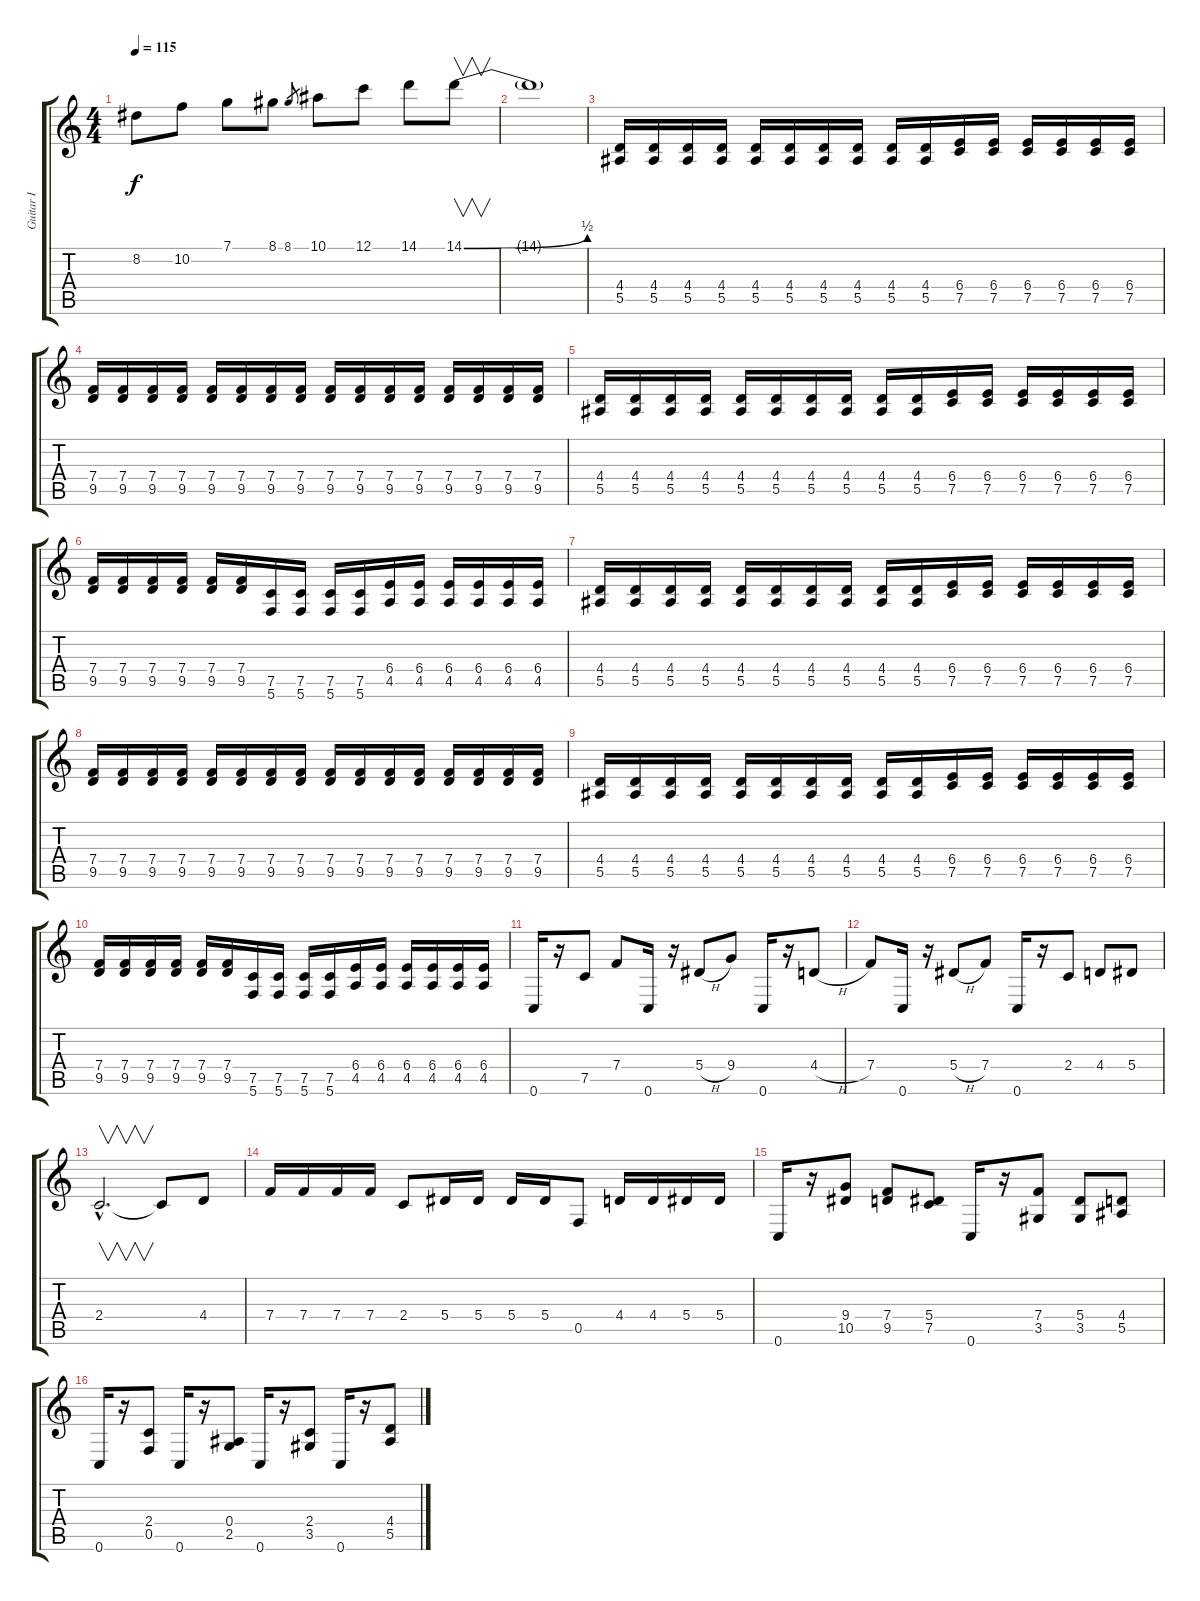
\track ("Guitar I" "Guitar I") {instrument distortionguitar}
\staff {score tabs}
\tuning (C4 G3 Eb3 Bb2 F2 C2) {hide}
\ts (4 4)
\tempo 115
\clef g2
\ks c
8.2{t}.8{dy f} 10.2.8 7.1.8 8.1.8 8.1.8{gr} 10.1.8 12.1.8 14.1.8 14.1{be (bend 0 0 60 2)}.8{v} |
14.1{t}.1 |
(4.4 5.5).16 (4.4 5.5).16 (4.4 5.5).16 (4.4 5.5).16 (4.4 5.5).16 (4.4 5.5).16 (4.4 5.5).16 (4.4 5.5).16 (4.4 5.5).16 (4.4 5.5).16 (6.4 7.5).16 (6.4 7.5).16 (6.4 7.5).16 (6.4 7.5).16 (6.4 7.5).16 (6.4 7.5).16 |
(7.4 9.5).16 (7.4 9.5).16 (7.4 9.5).16 (7.4 9.5).16 (7.4 9.5).16 (7.4 9.5).16 (7.4 9.5).16 (7.4 9.5).16 (7.4 9.5).16 (7.4 9.5).16 (7.4 9.5).16 (7.4 9.5).16 (7.4 9.5).16 (7.4 9.5).16 (7.4 9.5).16 (7.4 9.5).16 |
(4.4 5.5).16 (4.4 5.5).16 (4.4 5.5).16 (4.4 5.5).16 (4.4 5.5).16 (4.4 5.5).16 (4.4 5.5).16 (4.4 5.5).16 (4.4 5.5).16 (4.4 5.5).16 (6.4 7.5).16 (6.4 7.5).16 (6.4 7.5).16 (6.4 7.5).16 (6.4 7.5).16 (6.4 7.5).16 |
(7.4 9.5).16 (7.4 9.5).16 (7.4 9.5).16 (7.4 9.5).16 (7.4 9.5).16 (7.4 9.5).16 (7.5 5.6).16 (7.5 5.6).16 (7.5 5.6).16 (7.5 5.6).16 (6.4 4.5).16 (6.4 4.5).16 (6.4 4.5).16 (6.4 4.5).16 (6.4 4.5).16 (6.4 4.5).16 |
(4.4 5.5).16 (4.4 5.5).16 (4.4 5.5).16 (4.4 5.5).16 (4.4 5.5).16 (4.4 5.5).16 (4.4 5.5).16 (4.4 5.5).16 (4.4 5.5).16 (4.4 5.5).16 (6.4 7.5).16 (6.4 7.5).16 (6.4 7.5).16 (6.4 7.5).16 (6.4 7.5).16 (6.4 7.5).16 |
(7.4 9.5).16 (7.4 9.5).16 (7.4 9.5).16 (7.4 9.5).16 (7.4 9.5).16 (7.4 9.5).16 (7.4 9.5).16 (7.4 9.5).16 (7.4 9.5).16 (7.4 9.5).16 (7.4 9.5).16 (7.4 9.5).16 (7.4 9.5).16 (7.4 9.5).16 (7.4 9.5).16 (7.4 9.5).16 |
(4.4 5.5).16 (4.4 5.5).16 (4.4 5.5).16 (4.4 5.5).16 (4.4 5.5).16 (4.4 5.5).16 (4.4 5.5).16 (4.4 5.5).16 (4.4 5.5).16 (4.4 5.5).16 (6.4 7.5).16 (6.4 7.5).16 (6.4 7.5).16 (6.4 7.5).16 (6.4 7.5).16 (6.4 7.5).16 |
(7.4 9.5).16 (7.4 9.5).16 (7.4 9.5).16 (7.4 9.5).16 (7.4 9.5).16 (7.4 9.5).16 (7.5 5.6).16 (7.5 5.6).16 (7.5 5.6).16 (7.5 5.6).16 (6.4 4.5).16 (6.4 4.5).16 (6.4 4.5).16 (6.4 4.5).16 (6.4 4.5).16 (6.4 4.5).16 |
0.6.16 r.16 7.5.8 7.4.8 0.6.16 r.16 5.4{h}.8 9.4.8 0.6.16 r.16 4.4{h}.8 |
7.4.8 0.6.16 r.16 5.4{h}.8 7.4.8 0.6.16 r.16 2.4.8 4.4.8 5.4.8 |
2.4{hac}.2{v d} 2.4{t}.8 4.4.8 |
7.4.16 7.4.16 7.4.16 7.4.16 2.4.8 5.4.16 5.4.16 5.4.16 5.4.16 0.5.8 4.4.16 4.4.16 5.4.16 5.4.16 |
0.6.16 r.16 (9.4 10.5).8 (7.4 9.5).8 (5.4 7.5).8 0.6.16 r.16 (7.4 3.5).8 (5.4 3.5).8 (4.4 5.5).8 |
0.6.16 r.16 (2.4 0.5).8 0.6.16 r.16 (0.4 2.5).8 0.6.16 r.16 (2.4 3.5).8 0.6.16 r.16 (4.4 5.5).8
